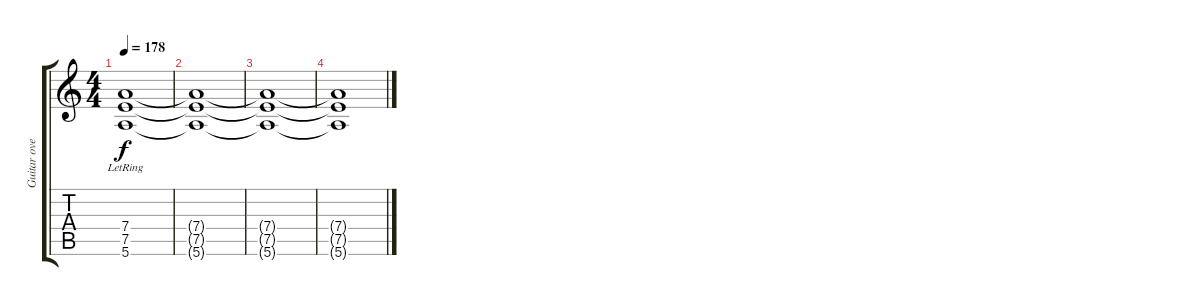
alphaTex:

\track ("Guitar overdrive" "Guitar ove") {instrument overdrivenguitar}
\staff {score tabs}
\tuning (E4 B3 G3 D3 A2 E2) {hide}
\ts (4 4)
\tempo 178
\clef g2
\ks c
(7.4 7.5 5.6{lr}).1{dy f} |
(7.4{t} 7.5{t} 5.6{t}).1 |
(7.4{t} 7.5{t} 5.6{t}).1 |
(7.4{t} 7.5{t} 5.6{t}).1
